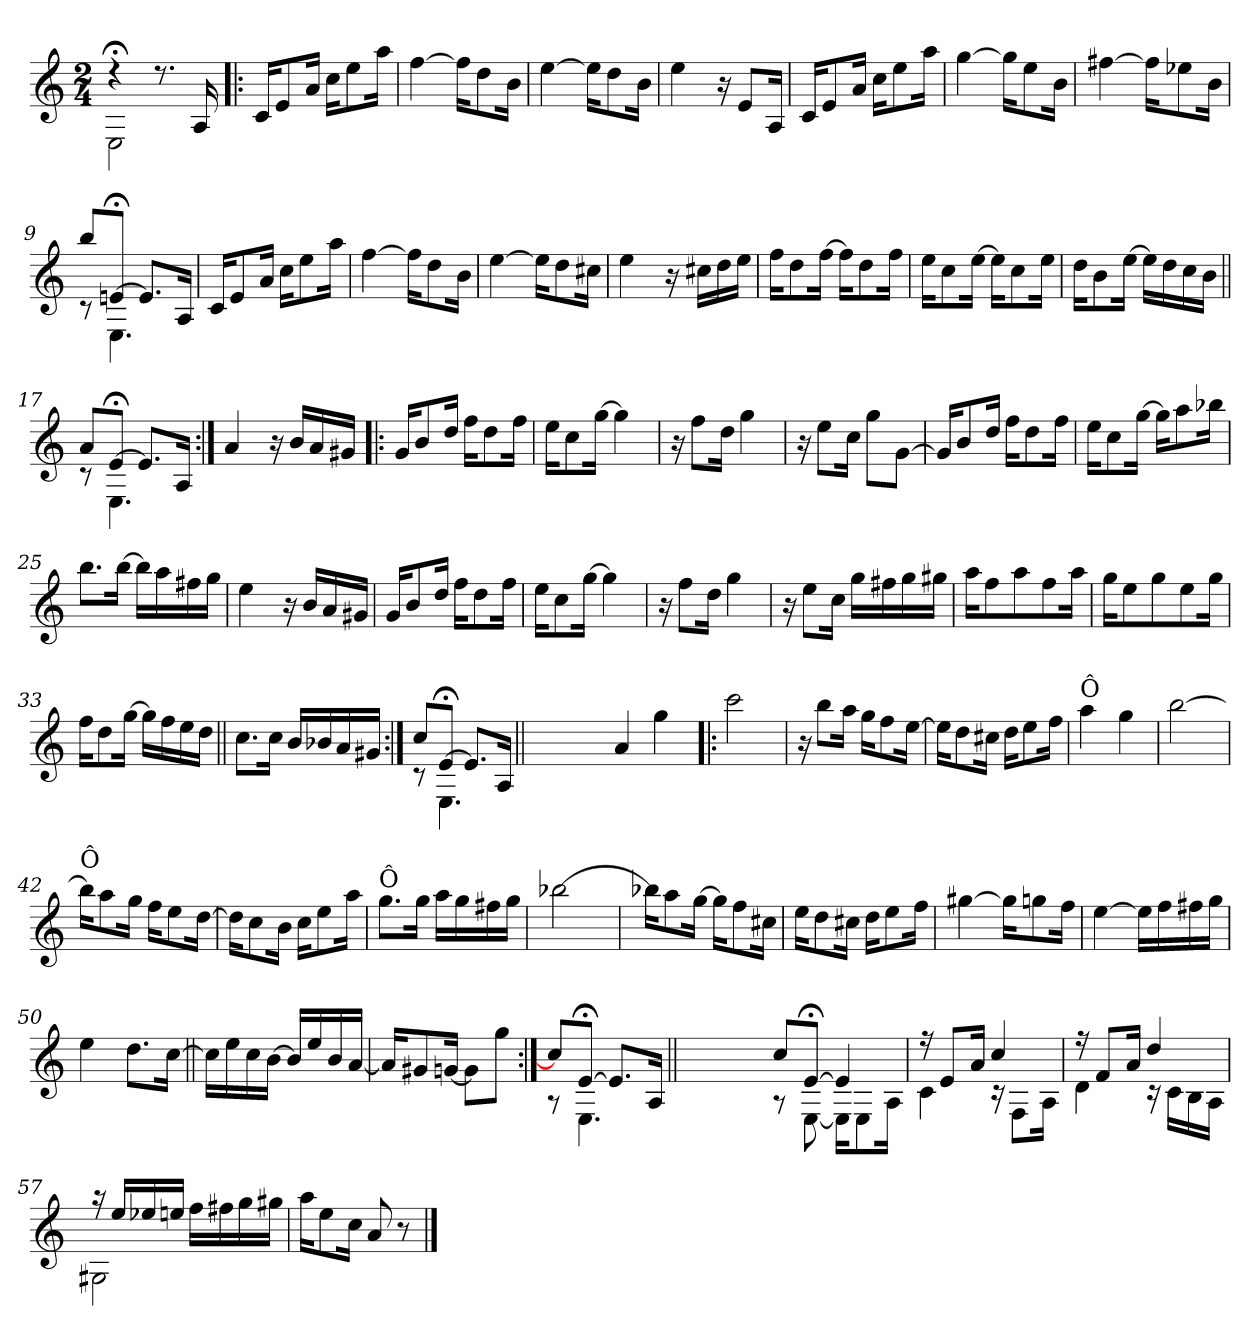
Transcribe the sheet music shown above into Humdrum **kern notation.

**kern
*part1
*staff1
*clefG2
*k[]
*C:
*M2/4
=1
*^
4r;<	2E\
8.r	.
16A/	.
*v	*v
=2!|:
16c/KL
8e/
16a/Jk
16cc\KL
8ee\
16aa\Jk
=3
[4ff\
16ff\KL]
8dd\
16b\Jk
=4
[4ee\
16ee\KL]
8dd\
16b\Jk
=5
4ee\
16r
8e/L
16A/Jk
!!LO:LB:g=z
=6
16c/KL
8e/
16a/Jk
16cc\KL
8ee\
16aa\Jk
=7
[4gg\
16gg\KL]
8ee\
16b\Jk
=8
[4ff#X\
16ff#\KL]
8ee-X\
16b\Jk
=9
*^
8bb/L	8rc
[>8en;</J	4.E\
8.e/L]	.
16A/Jk	.
*v	*v
=10
16c/KL
8e/
16a/Jk
16cc\KL
8ee\
16aa\Jk
!!LO:LB:g=z
=11
[4ff\
16ff\KL]
8dd\
16b\Jk
=12
[4ee\
16ee\KL]
8dd\
16cc#X\Jk
=13
4ee\
16r
16cc#X\LL
16dd\
16ee\JJ
=14
16ff\KL
8dd\
[16ff\Jk
16ff\KL]
8dd\
16ff\Jk
=15
16ee\KL
8cc\
[16ee\Jk
16ee\KL]
8cc\
16ee\Jk
!!LO:LB:g=z
=16
16dd\KL
8b\
[16ee\Jk
16ee\LL]
16dd\
16cc\
16b\JJ
=17||
*^
8a/L	8rc
[>8e;</J	4.E\
8.e/L]	.
16A/Jk	.
*v	*v
=18:|!
4a/
16r
16b/LL
16a/
16g#X/JJ
=19!|:
16g/KL
8b/
16dd/Jk
16ff\KL
8dd\
16ff\Jk
=20
16ee\KL
8cc\
[16gg\Jk
4gg\]
!!LO:LB:g=z
=21
16r
8ff\L
16dd\Jk
4gg\
=22
16r
8ee\L
16cc\Jk
8gg\L
[8g\J
=23
16g/KL]
8b/
16dd/Jk
16ff\KL
8dd\
16ff\Jk
=24
16ee\KL
8cc\
[16gg\Jk
16gg\KL]
8aa\
16bb-X\Jk
=25
8.bb\L
[16bb\Jk
16bb\LL]
16aa\
16ff#X\
16gg\JJ
=26
4ee\
16r
16b/LL
16a/
16g#X/JJ
!!LO:LB:g=z
=27
16g/KL
8b/
16dd/Jk
16ff\KL
8dd\
16ff\Jk
=28
16ee\KL
8cc\
[16gg\Jk
4gg\]
=29
16r
8ff\L
16dd\Jk
4gg\
=30
16r
8ee\L
16cc\Jk
16gg\LL
16ff#X\
16gg\
16gg#X\JJ
=31
16aa\KL
8ff\
8aa\
8ff\
16aa\Jk
!!LO:LB:g=z
=32
16gg\KL
8ee\
8gg\
8ee\
16gg\Jk
=33
16ff\KL
8dd\
[16gg\Jk
16gg\LL]
16ff\
16ee\
16dd\JJ
=34||
8.cc\L
16cc\Jk
16b/LL
16b-X/
16a/
16g#X/JJ
=35:|!
*^
8cc/L	8rc
[>8e;</J	4.E\
8.e/L]	.
16A/Jk	.
*v	*v
=35X351||
2ryy
!!LO:LB:g=z
=36-
4a/
4gg\
=37!|:
2ccc\
=38
16r
8bb\L
16aa\Jk
16gg\KL
8ff\
[16ee\Jk
=39
16ee\KL]
8dd\
16cc#X\Jk
16dd\KL
8ee\
16ff\Jk
=40
!LO:TX:a:t=Ô
4aa\
4gg\
!!LO:LB:g=z
=41
[2bb\
=42
!LO:TX:a:t=Ô
16bb\KL]
8aa\
16gg\Jk
16ff\KL
8ee\
[16dd\Jk
=43
16dd\KL]
8cc\
16b\Jk
16cc\KL
8ee\
16aa\Jk
=44
!LO:TX:a:t=Ô
8.gg\L
16gg\Jk
16aa\LL
16gg\
16ff#X\
16gg\JJ
=45
[2bb-X\
!!LO:PB:g=z
=46
16bb-X\KL]
8aa\
[16gg\Jk
16gg\KL]
8ff\
16cc#X\Jk
=47
16ee\KL
8dd\
16cc#X\Jk
16dd\KL
8ee\
16ff\Jk
=48
[4gg#X\
16gg#\KL]
8ggn\
16ff\Jk
=49
[4ee\
16ee\LL]
16ff\
16ff#X\
16gg\JJ
=50
4ee\
8.dd\L
[16cc\Jk
!!LO:LB:g=z
=51||
16cc\LL]
16ee\
16cc\
[16b\JJ
16b/LL]
16ee/
16b/
[16a/JJ
=52
16a/KL]
8g#X/
[16gn/Jk
8g\L]
8gg\J
=53:|!
*^
8cc/L]	8rA
[>8e;</J	4.E\
8.e/L]	.
16A/Jk	.
*v	*v
=53X532||
2ryy
!!LO:LB:g=z
=54-
*^
8cc/L	8rA
[>8e;</J	[<8E\
4e/]	16E\KL]
.	8E\
.	16A\Jk
=55	=55
16r	4c\
8e/L	.
16a/Jk	.
4cc/	16rc
.	8F\L
.	16A\Jk
=56	=56
16r	4d\
8f/L	.
16a/Jk	.
4dd/	16rc
.	16c\LL
.	16B\
.	16A\JJ
=57	=57
16r	2G#X\
16ee/LL	.
16ee-X/	.
16een/JJ	.
16ff\LL	.
16ff#X\	.
16gg\	.
16gg#X\JJ	.
*v	*v
=58
16aa\KL
8ee\
16cc\Jk
8a/
8r
==
*-
